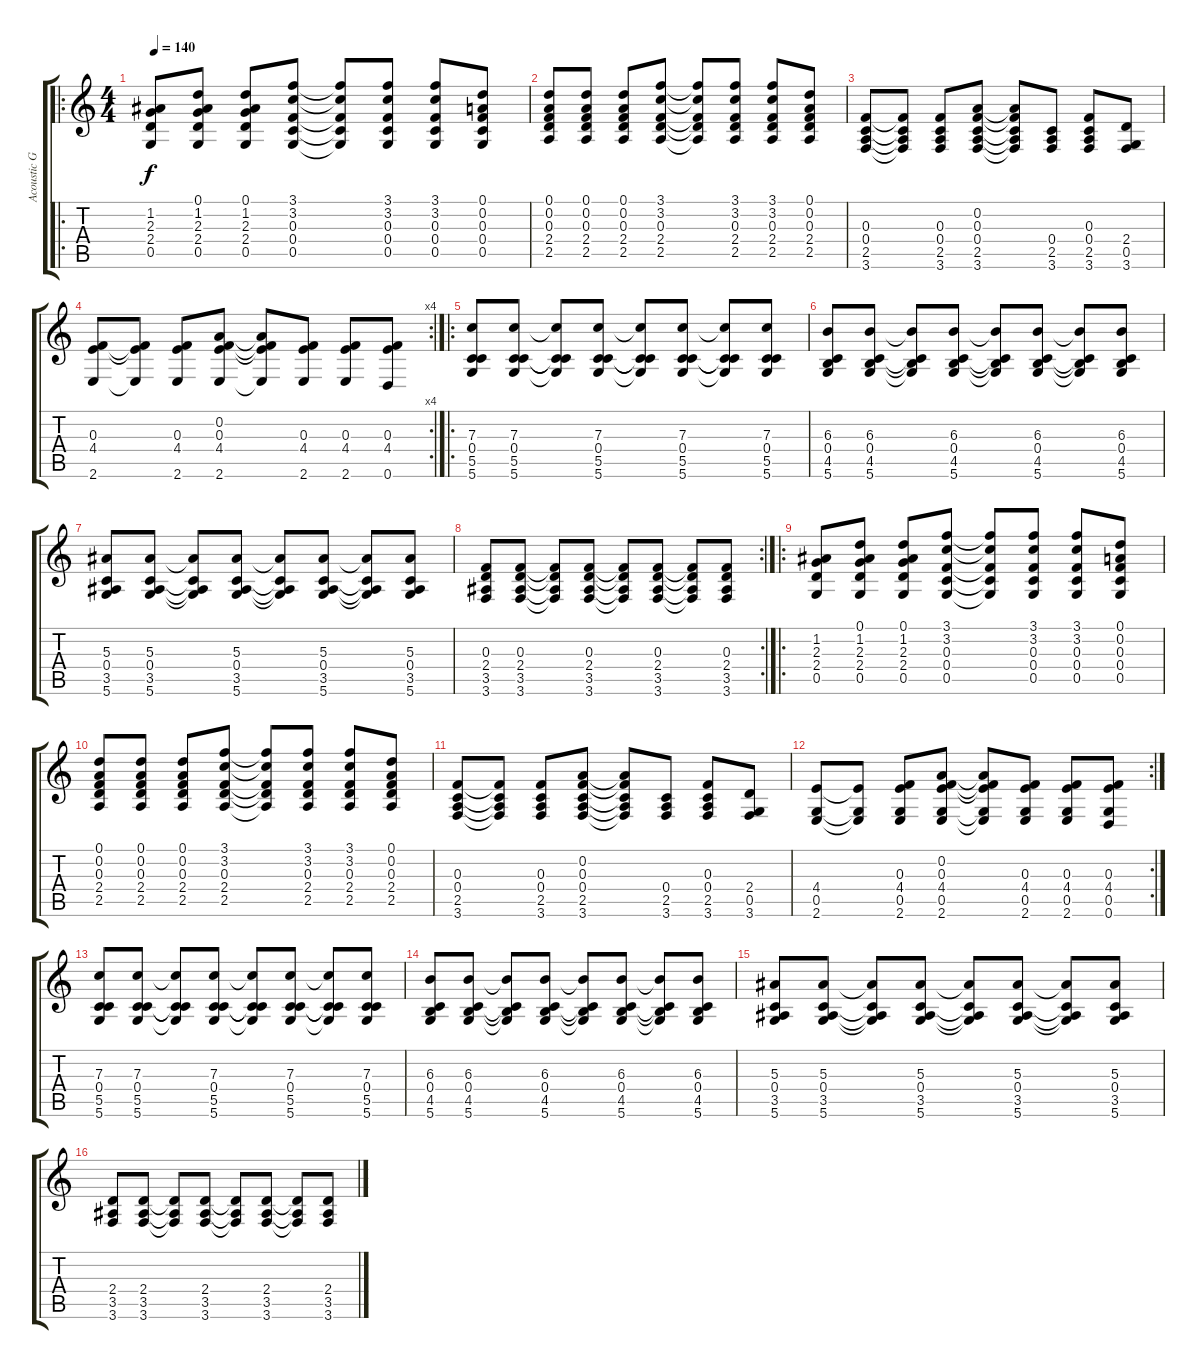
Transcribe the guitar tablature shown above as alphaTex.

\track ("Acoustic Guitar" "Acoustic G") {instrument acousticguitarnylon}
\staff {score tabs}
\tuning (D4 A3 F3 C3 G2 D2) {hide}
\ro
\ts (4 4)
\tempo 140
\clef g2
\ks c
(1.2 2.3 2.4 0.5).8{dy f instrument acousticguitarnylon} (0.1 1.2 2.3 2.4 0.5).8 (0.1 1.2 2.3 2.4 0.5).8 (3.1 3.2 0.3 0.4 0.5).8 (3.1{t} 3.2{t} 0.3{t} 0.4{t} 0.5{t}).8 (3.1 3.2 0.3 0.4 0.5).8 (3.1 3.2 0.3 0.4 0.5).8 (0.1 0.2 0.3 0.4 0.5).8 |
(0.1 0.2 0.3 2.4 2.5).8 (0.1 0.2 0.3 2.4 2.5).8 (0.1 0.2 0.3 2.4 2.5).8 (3.1 3.2 0.3 2.4 2.5).8 (3.1{t} 3.2{t} 0.3{t} 2.4{t} 2.5{t}).8 (3.1 3.2 0.3 2.4 2.5).8 (3.1 3.2 0.3 2.4 2.5).8 (0.1 0.2 0.3 2.4 2.5).8 |
(0.3 0.4 2.5 3.6).8 (0.3{t} 0.4{t} 2.5{t} 3.6{t}).8 (0.3 0.4 2.5 3.6).8 (0.2 0.3 0.4 2.5 3.6).8 (0.2{t} 0.3{t} 0.4{t} 2.5{t} 3.6{t}).8 (0.4 2.5 3.6).8 (0.3 0.4 2.5 3.6).8 (2.4 0.5 3.6).8 |
\rc 4
(0.3 4.4 2.6).8 (0.3{t} 4.4{t} 2.6{t}).8 (0.3 4.4 2.6).8 (0.2 0.3 4.4 2.6).8 (0.2{t} 0.3{t} 4.4{t} 2.6{t}).8 (0.3 4.4 2.6).8 (0.3 4.4 2.6).8 (0.3 4.4 0.6).8 |
\ro
(7.3 0.4 5.5 5.6).8 (7.3 0.4 5.5 5.6).8 (7.3{t} 0.4{t} 5.5{t} 5.6{t}).8 (7.3 0.4 5.5 5.6).8 (7.3{t} 0.4{t} 5.5{t} 5.6{t}).8 (7.3 0.4 5.5 5.6).8 (7.3{t} 0.4{t} 5.5{t} 5.6{t}).8 (7.3 0.4 5.5 5.6).8 |
(6.3 0.4 4.5 5.6).8 (6.3 0.4 4.5 5.6).8 (6.3{t} 0.4{t} 4.5{t} 5.6{t}).8 (6.3 0.4 4.5 5.6).8 (6.3{t} 0.4{t} 4.5{t} 5.6{t}).8 (6.3 0.4 4.5 5.6).8 (6.3{t} 0.4{t} 4.5{t} 5.6{t}).8 (6.3 0.4 4.5 5.6).8 |
(5.3 0.4 3.5 5.6).8 (5.3 0.4 3.5 5.6).8 (5.3{t} 0.4{t} 3.5{t} 5.6{t}).8 (5.3 0.4 3.5 5.6).8 (5.3{t} 0.4{t} 3.5{t} 5.6{t}).8 (5.3 0.4 3.5 5.6).8 (5.3{t} 0.4{t} 3.5{t} 5.6{t}).8 (5.3 0.4 3.5 5.6).8 |
\rc 2
(0.3 2.4 3.5 3.6).8 (0.3 2.4 3.5 3.6).8 (0.3{t} 2.4{t} 3.5{t} 3.6{t}).8 (0.3 2.4 3.5 3.6).8 (0.3{t} 2.4{t} 3.5{t} 3.6{t}).8 (0.3 2.4 3.5 3.6).8 (0.3{t} 2.4{t} 3.5{t} 3.6{t}).8 (0.3 2.4 3.5 3.6).8 |
\ro
(1.2 2.3 2.4 0.5).8 (0.1 1.2 2.3 2.4 0.5).8 (0.1 1.2 2.3 2.4 0.5).8 (3.1 3.2 0.3 0.4 0.5).8 (3.1{t} 3.2{t} 0.3{t} 0.4{t} 0.5{t}).8 (3.1 3.2 0.3 0.4 0.5).8 (3.1 3.2 0.3 0.4 0.5).8 (0.1 0.2 0.3 0.4 0.5).8 |
(0.1 0.2 0.3 2.4 2.5).8 (0.1 0.2 0.3 2.4 2.5).8 (0.1 0.2 0.3 2.4 2.5).8 (3.1 3.2 0.3 2.4 2.5).8 (3.1{t} 3.2{t} 0.3{t} 2.4{t} 2.5{t}).8 (3.1 3.2 0.3 2.4 2.5).8 (3.1 3.2 0.3 2.4 2.5).8 (0.1 0.2 0.3 2.4 2.5).8 |
(0.3 0.4 2.5 3.6).8 (0.3{t} 0.4{t} 2.5{t} 3.6{t}).8 (0.3 0.4 2.5 3.6).8 (0.2 0.3 0.4 2.5 3.6).8 (0.2{t} 0.3{t} 0.4{t} 2.5{t} 3.6{t}).8 (0.4 2.5 3.6).8 (0.3 0.4 2.5 3.6).8 (2.4 0.5 3.6).8 |
\rc 2
(4.4 0.5 2.6).8 (4.4{t} 0.5{t} 2.6{t}).8 (0.3 4.4 0.5 2.6).8 (0.2 0.3 4.4 0.5 2.6).8 (0.2{t} 0.3{t} 4.4{t} 0.5{t} 2.6{t}).8 (0.3 4.4 0.5 2.6).8 (0.3 4.4 0.5 2.6).8 (0.3 4.4 0.5 0.6).8 |
(7.3 0.4 5.5 5.6).8 (7.3 0.4 5.5 5.6).8 (7.3{t} 0.4{t} 5.5{t} 5.6{t}).8 (7.3 0.4 5.5 5.6).8 (7.3{t} 0.4{t} 5.5{t} 5.6{t}).8 (7.3 0.4 5.5 5.6).8 (7.3{t} 0.4{t} 5.5{t} 5.6{t}).8 (7.3 0.4 5.5 5.6).8 |
(6.3 0.4 4.5 5.6).8 (6.3 0.4 4.5 5.6).8 (6.3{t} 0.4{t} 4.5{t} 5.6{t}).8 (6.3 0.4 4.5 5.6).8 (6.3{t} 0.4{t} 4.5{t} 5.6{t}).8 (6.3 0.4 4.5 5.6).8 (6.3{t} 0.4{t} 4.5{t} 5.6{t}).8 (6.3 0.4 4.5 5.6).8 |
(5.3 0.4 3.5 5.6).8 (5.3 0.4 3.5 5.6).8 (5.3{t} 0.4{t} 3.5{t} 5.6{t}).8 (5.3 0.4 3.5 5.6).8 (5.3{t} 0.4{t} 3.5{t} 5.6{t}).8 (5.3 0.4 3.5 5.6).8 (5.3{t} 0.4{t} 3.5{t} 5.6{t}).8 (5.3 0.4 3.5 5.6).8 |
(2.4 3.5 3.6).8 (2.4 3.5 3.6).8 (2.4{t} 3.5{t} 3.6{t}).8 (2.4 3.5 3.6).8 (2.4{t} 3.5{t} 3.6{t}).8 (2.4 3.5 3.6).8 (2.4{t} 3.5{t} 3.6{t}).8 (2.4 3.5 3.6).8
